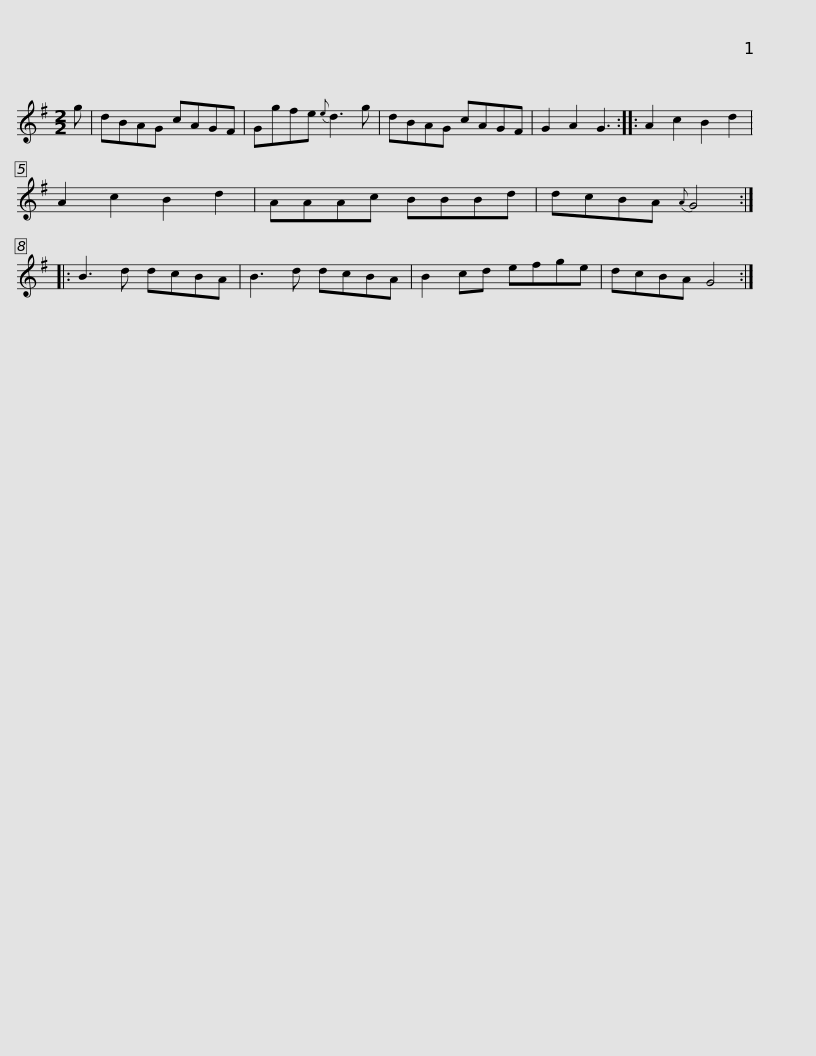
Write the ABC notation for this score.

X:1
L:1/8
M:2/2
I:linebreak $
K:G
V:1 treble
V:1
 g | dBAG cAGF | Ggfe{e} d3 g | dBAG cAGF | G2 A2 G3 :: %5
 A2 c2 B2 d2 | A2 c2 B2 d2 |$ AAAc BBBd | dcBA{A} G4 :: B3 d dcBA | %10
 B3 d dcBA | B2 cd efge | dcBA G4 :| %13
